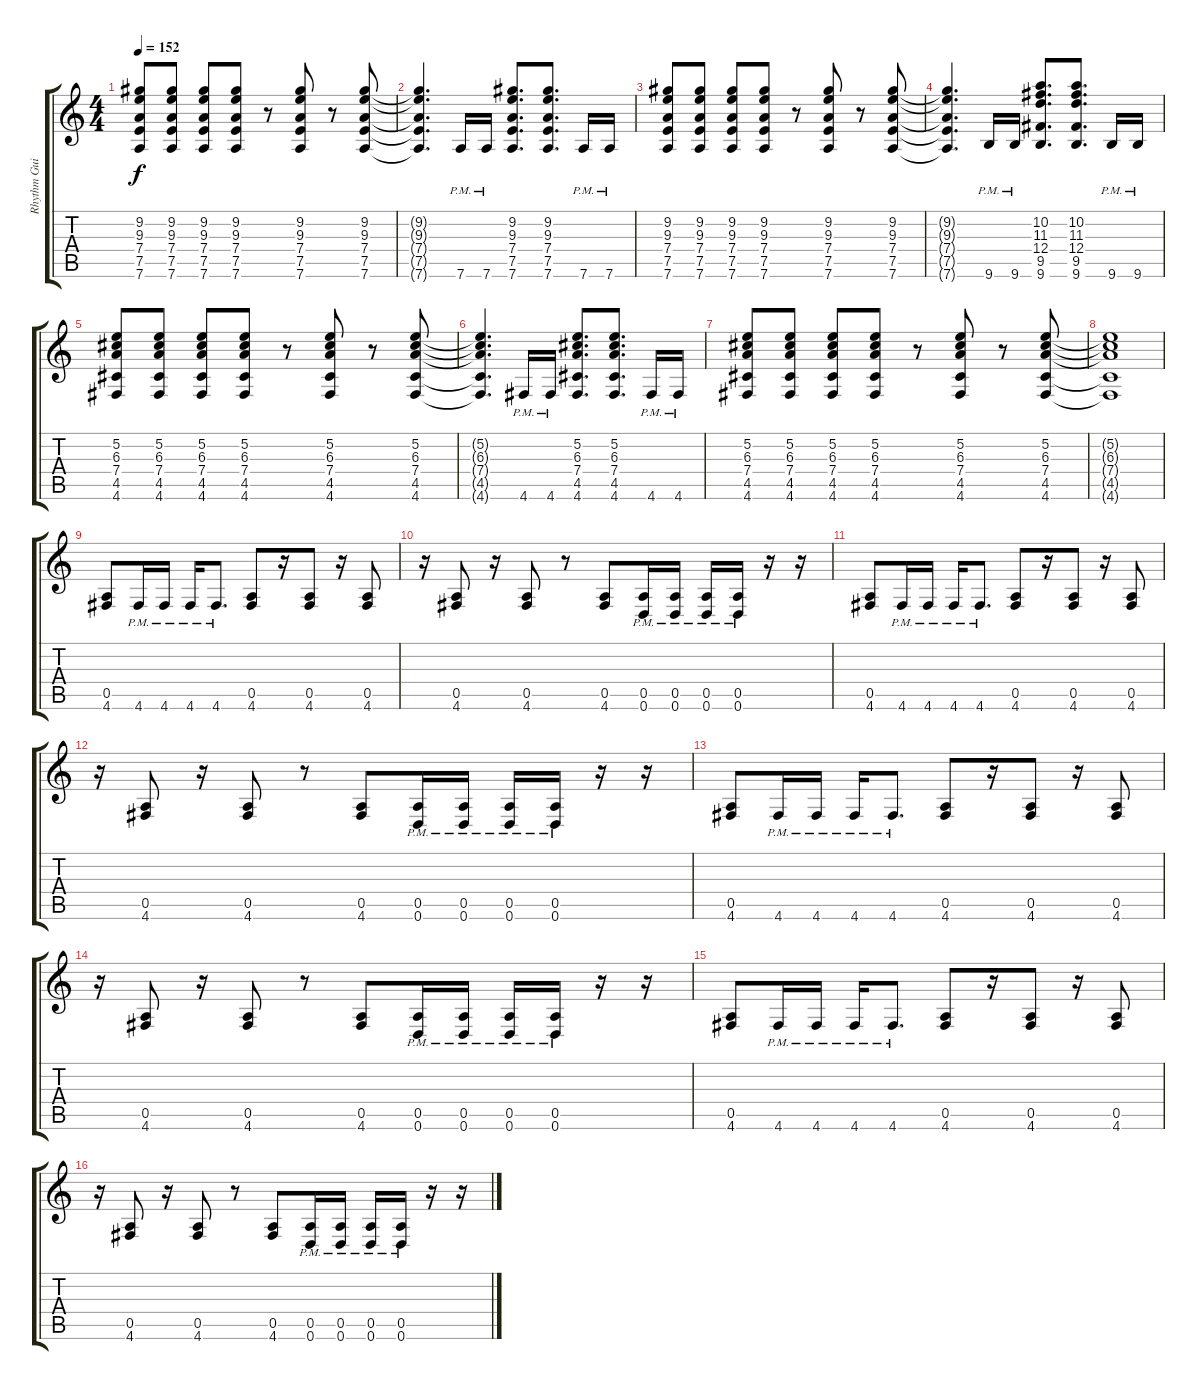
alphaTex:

\track ("Rhythm Guitar 1" "Rhythm Gui") {instrument distortionguitar}
\staff {score tabs}
\tuning (E4 B3 G3 D3 A2 D2) {hide}
\ts (4 4)
\tempo 152
\clef g2
\ks c
(9.2 9.3 7.4 7.5 7.6).8{dy f} (9.2 9.3 7.4 7.5 7.6).8 (9.2 9.3 7.4 7.5 7.6).8 (9.2 9.3 7.4 7.5 7.6).8 r.8 (9.2 9.3 7.4 7.5 7.6).8 r.8 (9.2 9.3 7.4 7.5 7.6).8 |
(9.2{t} 9.3{t} 7.4{t} 7.5{t} 7.6{t}).4{d} 7.6{pm}.16 7.6{pm}.16 (9.2 9.3 7.4 7.5 7.6).8{d} (9.2 9.3 7.4 7.5 7.6).8{d} 7.6{pm}.16 7.6{pm}.16 |
(9.2 9.3 7.4 7.5 7.6).8 (9.2 9.3 7.4 7.5 7.6).8 (9.2 9.3 7.4 7.5 7.6).8 (9.2 9.3 7.4 7.5 7.6).8 r.8 (9.2 9.3 7.4 7.5 7.6).8 r.8 (9.2 9.3 7.4 7.5 7.6).8 |
(9.2{t} 9.3{t} 7.4{t} 7.5{t} 7.6{t}).4{d} 9.6{pm}.16 9.6{pm}.16 (10.2 11.3 12.4 9.5 9.6).8{d} (10.2 11.3 12.4 9.5 9.6).8{d} 9.6{pm}.16 9.6{pm}.16 |
(5.2 6.3 7.4 4.5 4.6).8 (5.2 6.3 7.4 4.5 4.6).8 (5.2 6.3 7.4 4.5 4.6).8 (5.2 6.3 7.4 4.5 4.6).8 r.8 (5.2 6.3 7.4 4.5 4.6).8 r.8 (5.2 6.3 7.4 4.5 4.6).8 |
(5.2{t} 6.3{t} 7.4{t} 4.5{t} 4.6{t}).4{d} 4.6{pm}.16 4.6{pm}.16 (5.2 6.3 7.4 4.5 4.6).8{d} (5.2 6.3 7.4 4.5 4.6).8{d} 4.6{pm}.16 4.6{pm}.16 |
(5.2 6.3 7.4 4.5 4.6).8 (5.2 6.3 7.4 4.5 4.6).8 (5.2 6.3 7.4 4.5 4.6).8 (5.2 6.3 7.4 4.5 4.6).8 r.8 (5.2 6.3 7.4 4.5 4.6).8 r.8 (5.2 6.3 7.4 4.5 4.6).8 |
(5.2{t} 6.3{t} 7.4{t} 4.5{t} 4.6{t}).1 |
(0.5 4.6).8 4.6{pm}.16 4.6{pm}.16 4.6{pm}.16 4.6{pm}.8{d} (0.5 4.6).8 r.16 (0.5 4.6).8 r.16 (0.5 4.6).8 |
r.16 (0.5 4.6).8 r.16 (0.5 4.6).8 r.8 (0.5 4.6).8 (0.5{pm} 0.6{pm}).16 (0.5{pm} 0.6{pm}).16 (0.5{pm} 0.6{pm}).16 (0.5{pm} 0.6{pm}).16 r.16 r.16 |
(0.5 4.6).8 4.6{pm}.16 4.6{pm}.16 4.6{pm}.16 4.6{pm}.8{d} (0.5 4.6).8 r.16 (0.5 4.6).8 r.16 (0.5 4.6).8 |
r.16 (0.5 4.6).8 r.16 (0.5 4.6).8 r.8 (0.5 4.6).8 (0.5{pm} 0.6{pm}).16 (0.5{pm} 0.6{pm}).16 (0.5{pm} 0.6{pm}).16 (0.5{pm} 0.6{pm}).16 r.16 r.16 |
(0.5 4.6).8 4.6{pm}.16 4.6{pm}.16 4.6{pm}.16 4.6{pm}.8{d} (0.5 4.6).8 r.16 (0.5 4.6).8 r.16 (0.5 4.6).8 |
r.16 (0.5 4.6).8 r.16 (0.5 4.6).8 r.8 (0.5 4.6).8 (0.5{pm} 0.6{pm}).16 (0.5{pm} 0.6{pm}).16 (0.5{pm} 0.6{pm}).16 (0.5{pm} 0.6{pm}).16 r.16 r.16 |
(0.5 4.6).8 4.6{pm}.16 4.6{pm}.16 4.6{pm}.16 4.6{pm}.8{d} (0.5 4.6).8 r.16 (0.5 4.6).8 r.16 (0.5 4.6).8 |
r.16 (0.5 4.6).8 r.16 (0.5 4.6).8 r.8 (0.5 4.6).8 (0.5{pm} 0.6{pm}).16 (0.5{pm} 0.6{pm}).16 (0.5{pm} 0.6{pm}).16 (0.5{pm} 0.6{pm}).16 r.16 r.16
